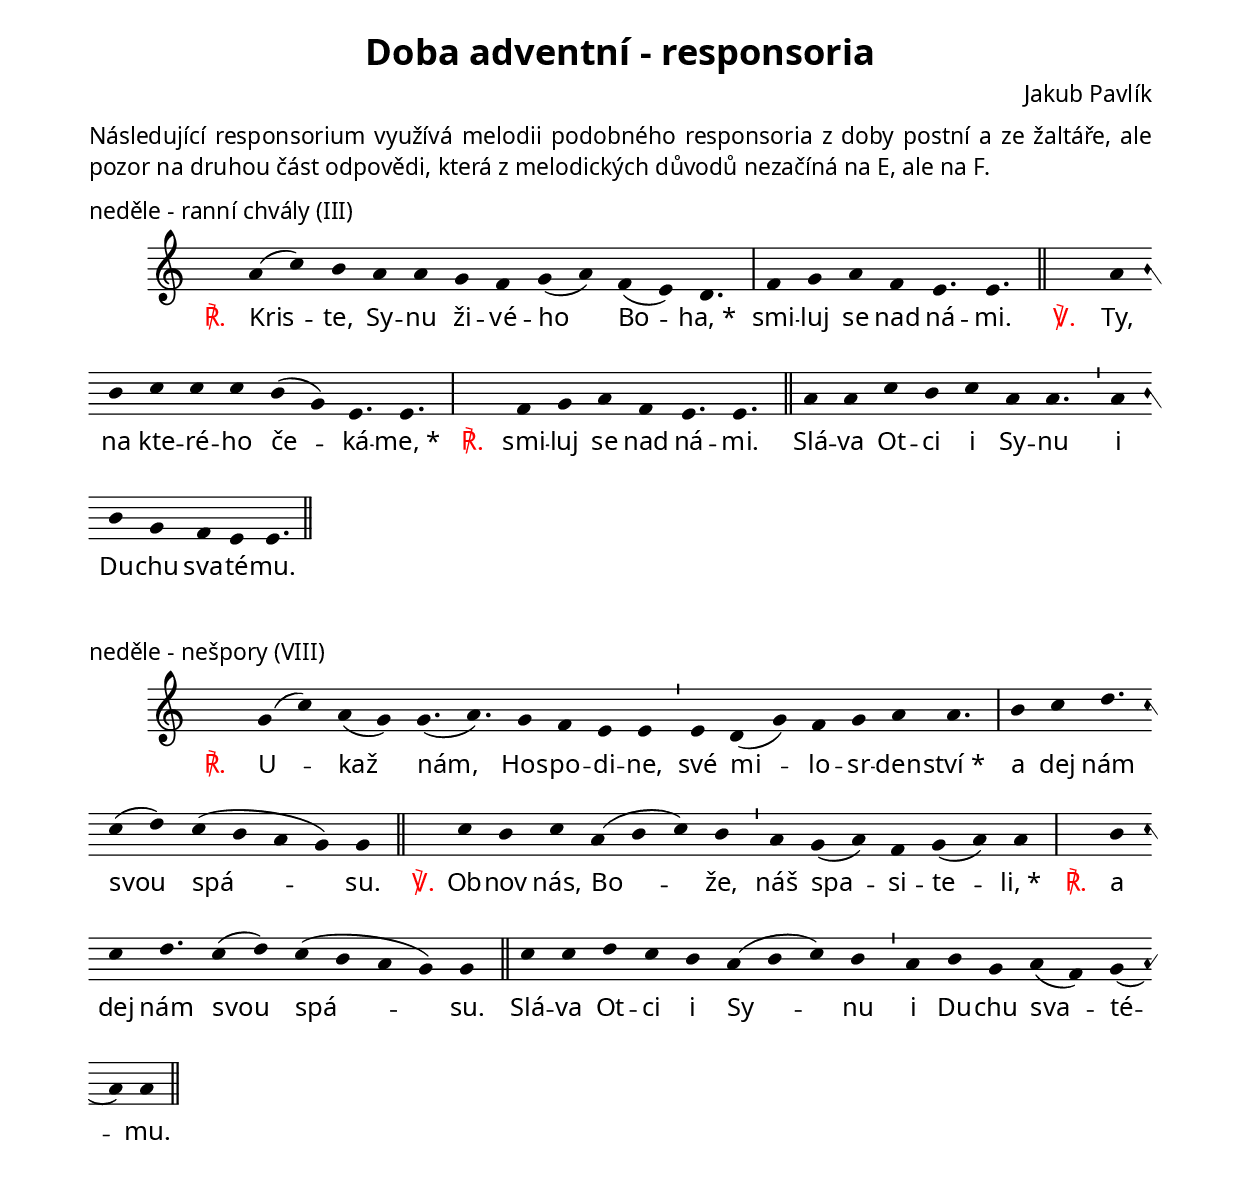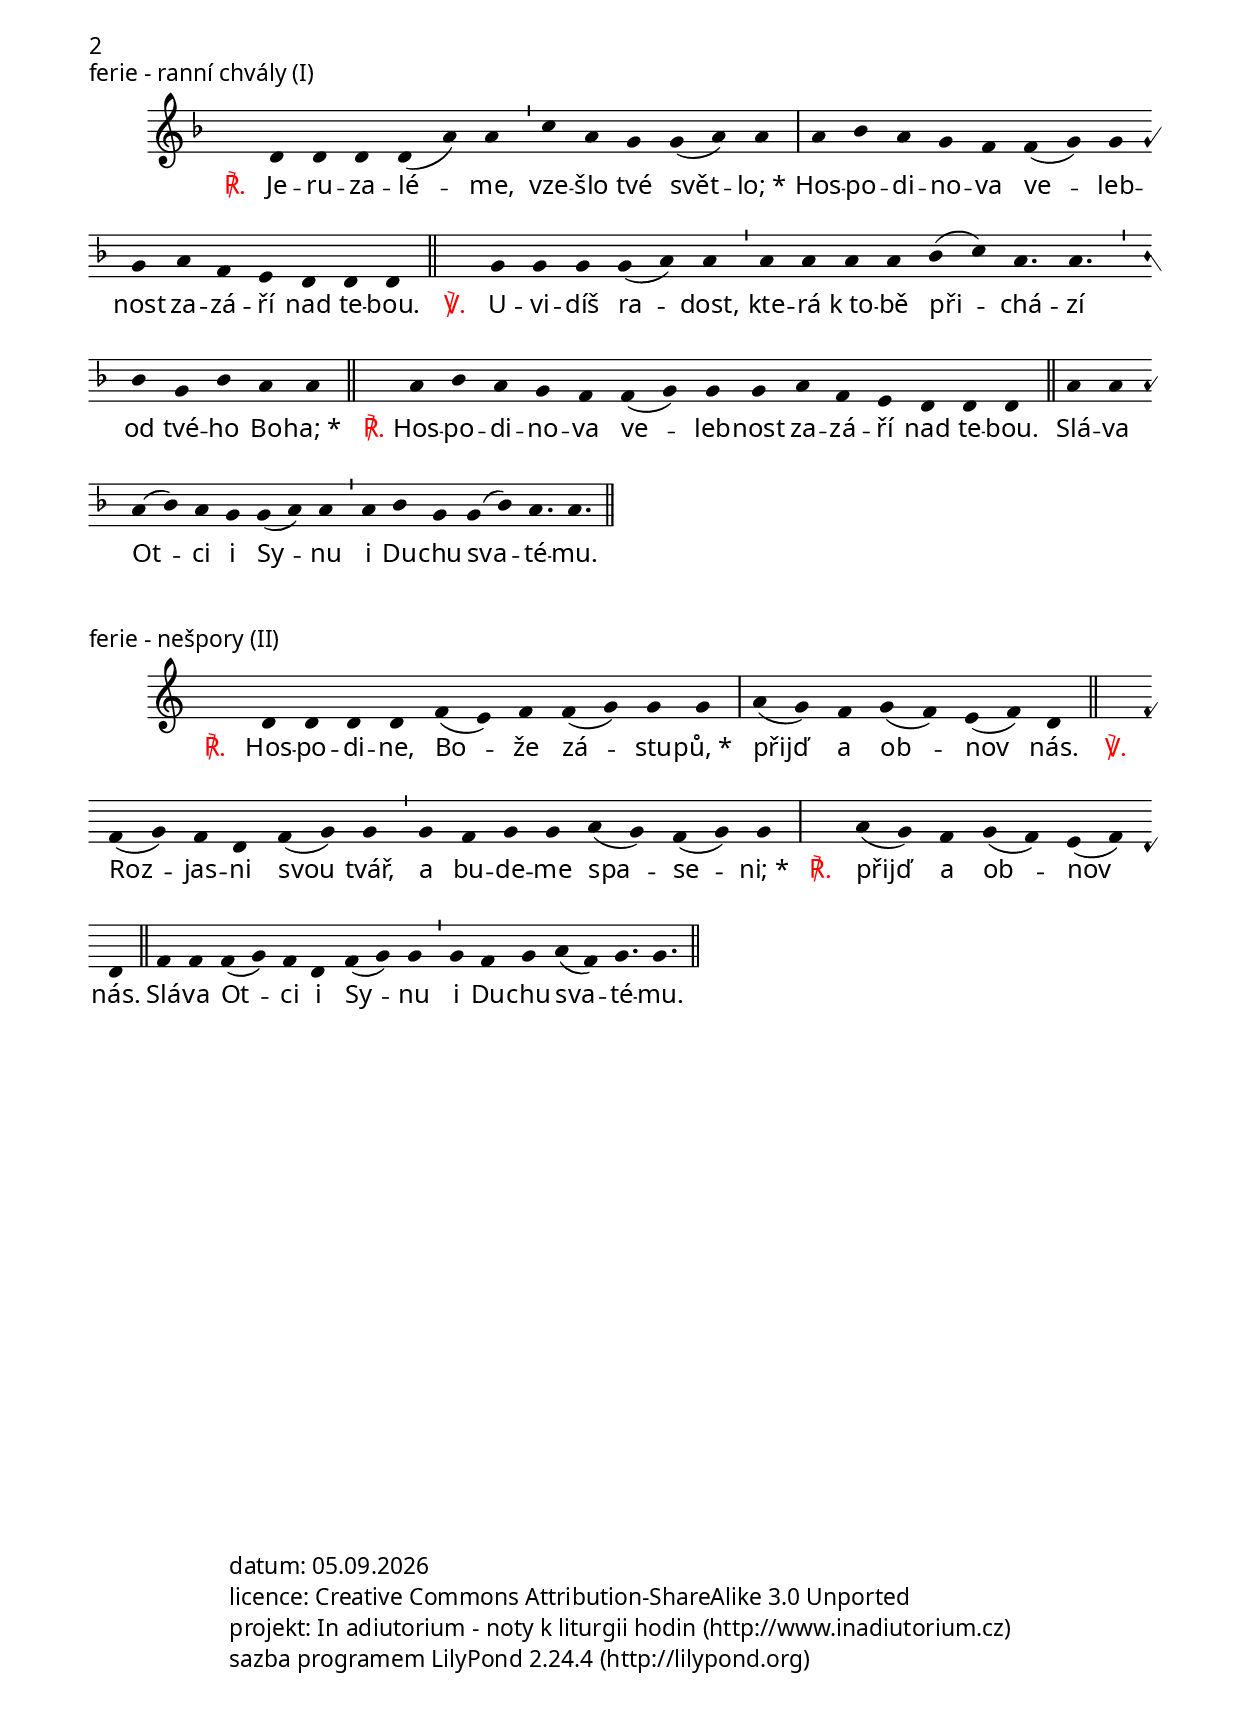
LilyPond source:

\version "2.14.2"

\header {
  title = "Doba adventní - responsoria"
  composer = "Jakub Pavlík"
}

\paper {
  % neroztahovat noty na celou stranku, ale nechat misto dole:
  ragged-bottom = ##t 
}

\include "spolecne.ly"
\include "dilyresponsorii.ly"

\markup\justify {
  Následující responsorium využívá melodii podobného responsoria
  z doby postní a ze žaltáře, ale pozor na druhou část odpovědi,
  která z melodických důvodů nezačíná na E, ale na F.
}

% Podstatna cast melodie (krome verse) je zkopirovana
% z responsoria pro dobu postni.
\score {
  \relative c'' {
    \choralniRezim
    
    \neviditelna a
    a4( c) b a a g f g( a) f( e) d4. \barMax
    f4 g a f e4. e \barFinalis
    
    \neviditelna a
    a4 b c c c b( g) e4. e \barMax
    \neviditelna e
    f4 g a f e4. e \barFinalis
    
    a4 a c b c a a4. \barMin
    a4 b g f e e4. \barFinalis
  }
  \addlyrics {
    \Response Kris -- te, Sy -- nu ži -- vé -- ho Bo -- ha,_*
    smi -- luj se nad ná -- mi.

    \Verse Ty, na kte -- ré -- ho če -- ká -- me,_*
    \Response smi -- luj se nad ná -- mi.
    \textRespDoxologie
  }
  \header {
    piece = "neděle - ranní chvály (III)"
  }
}

\score {
  \relative c'' {
    \choralniRezim
    
    % R
    \neviditelna g
    g4( c) a( g) g4.( a) g4 f e e \barMin
    e d( g) f g a a4. \barMax
    b4 c d4. c4( d) c( b a g) g \barFinalis
    % V
    \neviditelna b
    c4 b c a(b c) b \barMin
    a g( a) f g( a) a \barMax
    % R
    \neviditelna b
    b4 c d4. c4( d) c( b a g) g \barFinalis
    % Slava
    c4 c d c b a( b c) b \barMin
    a b g a( f) g( a) a \barFinalis
  }
  \addlyrics {
    \Response U -- kaž nám, Hos -- po -- di -- ne, své mi -- lo -- sr -- den -- ství_*
    a dej nám svou spá -- su.
    \Verse Ob -- nov nás, Bo -- že, náš spa -- si -- te -- li,_*
    \Response a dej nám svou spá -- su.
    \textRespDoxologie
  }
  \header {
    piece = "neděle - nešpory (VIII)"
  }
}

\pageBreak

\score {
  \relative c' {
    \choralniRezim
    \key f \major
    
    % R
    \neviditelna d
    d4 d d d( a') a \barMin c a g g( a) a \barMax
    a bes a g f f( g) g g a f e d d d \barFinalis
    % V
    \neviditelna g
    g4 g g g( a) a \barMin a a a a bes( c) a4. a \barMin
    bes4 g bes a a \barFinalis
    % R
    \neviditelna a
    a bes a g f f( g) g g a f e d d d \barFinalis
    % Slava
    a'4 a a( bes) a g g( a) a \barMin a bes g g( bes) a4. a \barFinalis
  }
  \addlyrics {
    \Response Je -- ru -- za -- lé -- me, vze -- šlo tvé svět -- lo;_*
    Hos -- po -- di -- no -- va ve -- leb -- nost za -- zá -- ří nad te -- bou.
    \Verse U -- vi -- díš ra -- dost, kte -- rá k_to -- bě při -- chá -- zí od tvé -- ho Bo -- ha;_*
    \Response Hos -- po -- di -- no -- va ve -- leb -- nost za -- zá -- ří nad te -- bou.
    \textRespDoxologie
  }
  \header {
    piece = "ferie - ranní chvály (I)"
  }
}

\score {
  \relative c' {
    \choralniRezim
    
    % R
    \neviditelna d
    d4 d d d f( e) f f( g) g g \barMax
    a( g) f g( f) e( f) d \barFinalis
    % V
    \neviditelna f
    f4( g) f d f( g) g \barMin g f g g a( g) f( g) g \barMax
    % R
    \neviditelna g
    a( g) f g( f) e( f) d \barFinalis
    % Slava
    f4 f f( g) f d f( g) g \barMin g f g a( f) g4. g \barFinalis
  }
  \addlyrics {
    \Response Hos -- po -- di -- ne, Bo -- že zá -- stu -- pů,_*
    přijď a ob -- nov nás.
    \Verse Roz -- jas -- ni svou tvář, a bu -- de -- me spa -- se -- ni;_*
    \Response přijď a ob -- nov nás.
    \textRespDoxologie
  }
  \header {
    piece = "ferie - nešpory (II)"
  }
}